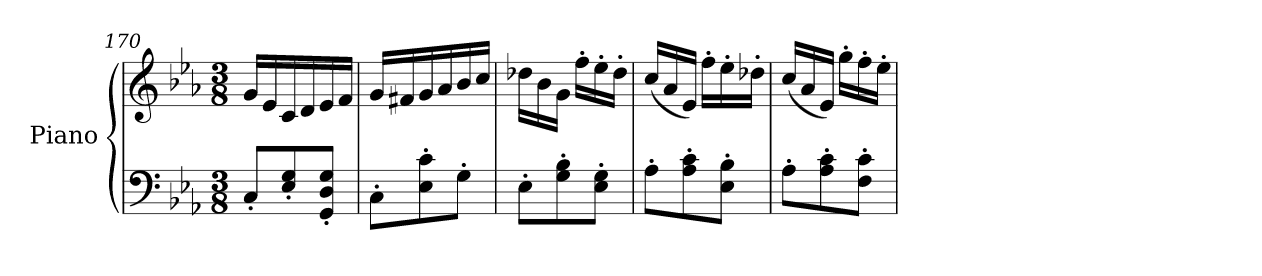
**kern	**kern
*part1	*part1
*staff2	*staff1
*I"Piano	*
*I'Pno.	*
!!LO:LB:g=z
*clefF4	*clefG2
*k[b-e-a-]	*k[b-e-a-]
*M3/8	*M3/8
=170	=170
8C'/L	16g/LL
.	16e-/
8E-/' 8G/'	16c/
.	16d/
8GG/' 8D/' 8G/'J	16e-/
.	16f/JJ
=171	=171
8C'\L	16g/LL
.	16f#X/
8E-\' 8c\'	16g/
.	16a-/
8G'\J	16b-/
.	16cc/JJ
=172	=172
8E-'\L	16dd-X\LL
.	16b-\
8G\' 8B-\'	16g\JJ
.	16ff'\LL
8E-\' 8G\'J	16ee-'\
.	16dd-'\JJ
=173	=173
8A-'\L	(<16cc/LL
.	16a-/
8A-\' 8c\'	16e-/JJ)
.	16ff'\LL
8E-\' 8B-\'J	16ee-'\
.	16dd-X'\JJ
=174	=174
8A-'\L	(<16cc/LL
.	16a-/
8A-\' 8c\'	16e-/JJ)
.	16gg'\LL
8F\' 8c\'J	16ff'\
.	16ee-'\JJ
=	=
*-	*-
